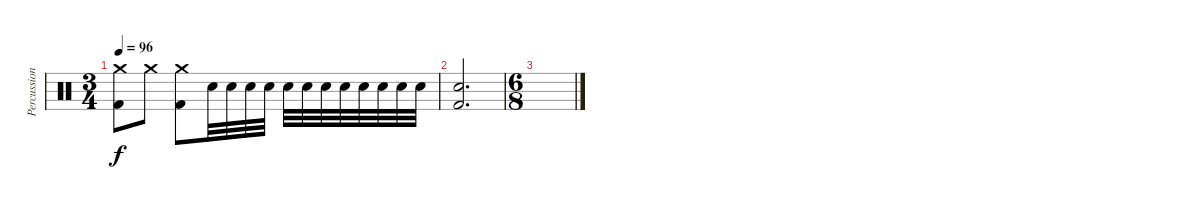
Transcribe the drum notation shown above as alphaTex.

\track ("Percussion" "Percussion") {instrument percussion}
\staff {score}
\articulation defaults
\ts (3 4)
\tempo 96
\clef neutral
\ks c
("Crash medium (hit)" "Kick (hit) 2").8{dy f} "Crash medium (hit)".8 ("Crash medium (hit)" "Kick (hit) 2").8 "Electric Snare (hit)".32 "Electric Snare (hit)".32 "Electric Snare (hit)".32 "Electric Snare (hit)".32 "Electric Snare (hit)".32 "Electric Snare (hit)".32 "Electric Snare (hit)".32 "Electric Snare (hit)".32 "Electric Snare (hit)".32 "Electric Snare (hit)".32 "Electric Snare (hit)".32 "Electric Snare (hit)".32 |
("Electric Snare (hit)" "Kick (hit) 2").2{d} |
\ts (6 8)
